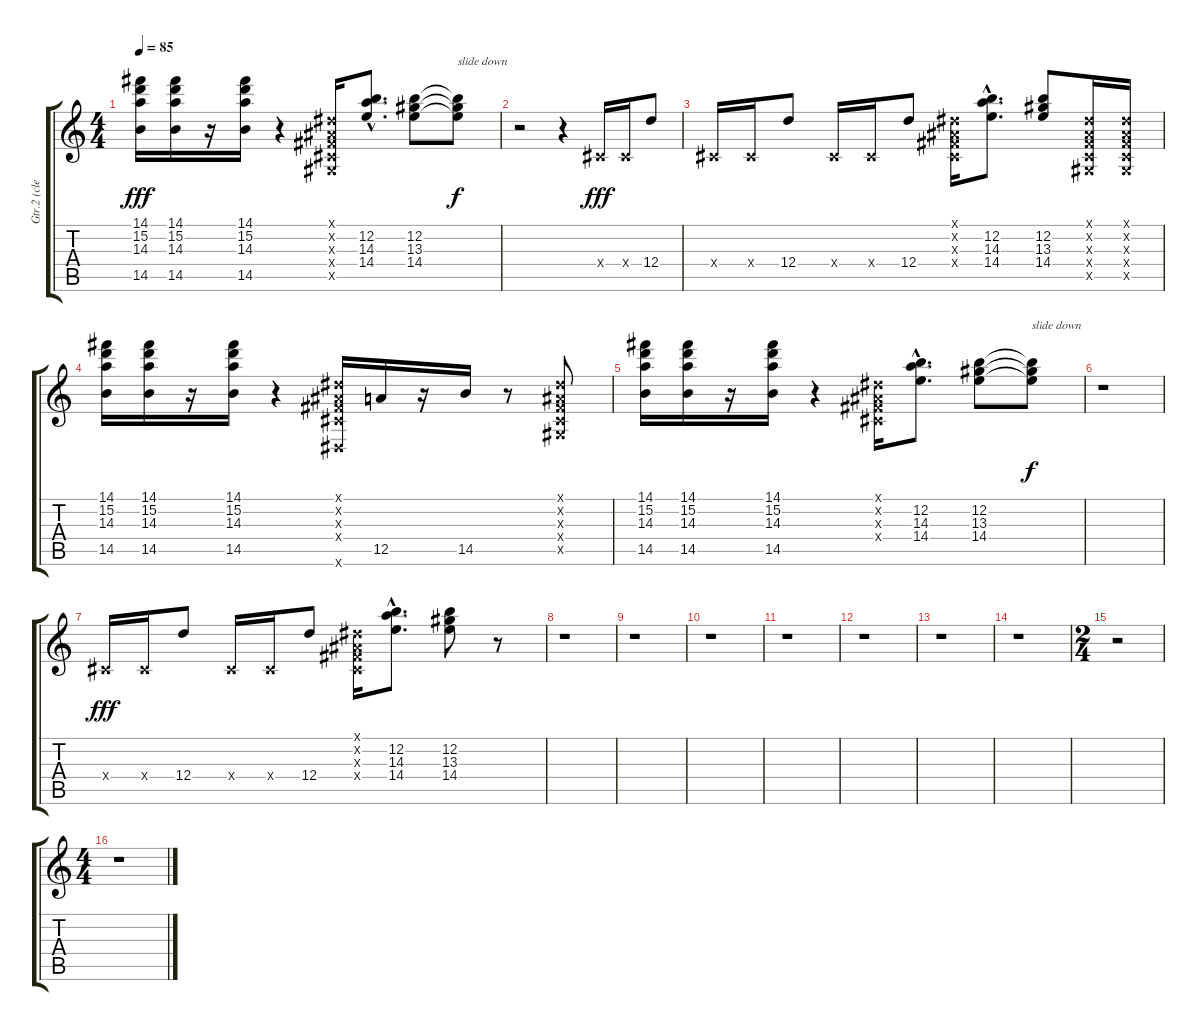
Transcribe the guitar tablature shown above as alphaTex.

\track ("Gtr.2 (clean)" "Gtr.2 (cle") {instrument electricguitarclean}
\staff {score tabs}
\tuning (E4 B3 G3 D3 A2 E2) {hide}
\ts (4 4)
\tempo 85
\clef g2
\ks c
(14.1 15.2 14.3 14.5).16{dy fff} (14.1 15.2 14.3 14.5).16 r.16 (14.1 15.2 14.3 14.5).16 r.4 (-1.1{x} -1.2{x} -1.3{x} -1.4{x} -1.5{x}).16 (12.2{hac} 14.3{hac} 14.4{hac}).8{d} (12.2 13.3 14.4).8 (12.2{t} 13.3{t} 14.4{t}).8{txt "slide down" dy f} |
r.2 r.4 -1.4{x}.16{dy fff} -1.4{x}.16 12.4.8 |
-1.4{x}.16 -1.4{x}.16 12.4.8 -1.4{x}.16 -1.4{x}.16 12.4.8 (-1.1{x} -1.2{x} -1.3{x} -1.4{x}).16 (12.2{hac} 14.3{hac} 14.4{hac}).8{d} (12.2 13.3 14.4).8 (-1.1{x} -1.2{x} -1.3{x} -1.4{x} -1.5{x}).16 (-1.1{x} -1.2{x} -1.3{x} -1.4{x} -1.5{x}).16 |
(14.1 15.2 14.3 14.5).16 (14.1 15.2 14.3 14.5).16 r.16 (14.1 15.2 14.3 14.5).16 r.4 (-1.1{x} -1.2{x} -1.3{x} -1.4{x} -1.6{x}).16 12.5.16 r.16 14.5.16 r.8 (-1.1{x} -1.2{x} -1.3{x} -1.4{x} -1.5{x}).8 |
(14.1 15.2 14.3 14.5).16 (14.1 15.2 14.3 14.5).16 r.16 (14.1 15.2 14.3 14.5).16 r.4 (-1.1{x} -1.2{x} -1.3{x} -1.4{x}).16 (12.2{hac} 14.3{hac} 14.4{hac}).8{d} (12.2 13.3 14.4).8 (12.2{t} 13.3{t} 14.4{t}).8{txt "slide down" dy f} |
r.1 |
-1.4{x}.16{dy fff} -1.4{x}.16 12.4.8 -1.4{x}.16 -1.4{x}.16 12.4.8 (-1.1{x} -1.2{x} -1.3{x} -1.4{x}).16 (12.2{hac} 14.3{hac} 14.4{hac}).8{d} (12.2 13.3 14.4).8 r.8 |
r.1 |
r.1 |
r.1 |
r.1 |
r.1 |
r.1 |
r.1 |
\ts (2 4)
r.2 |
\ts (4 4)
r.1
